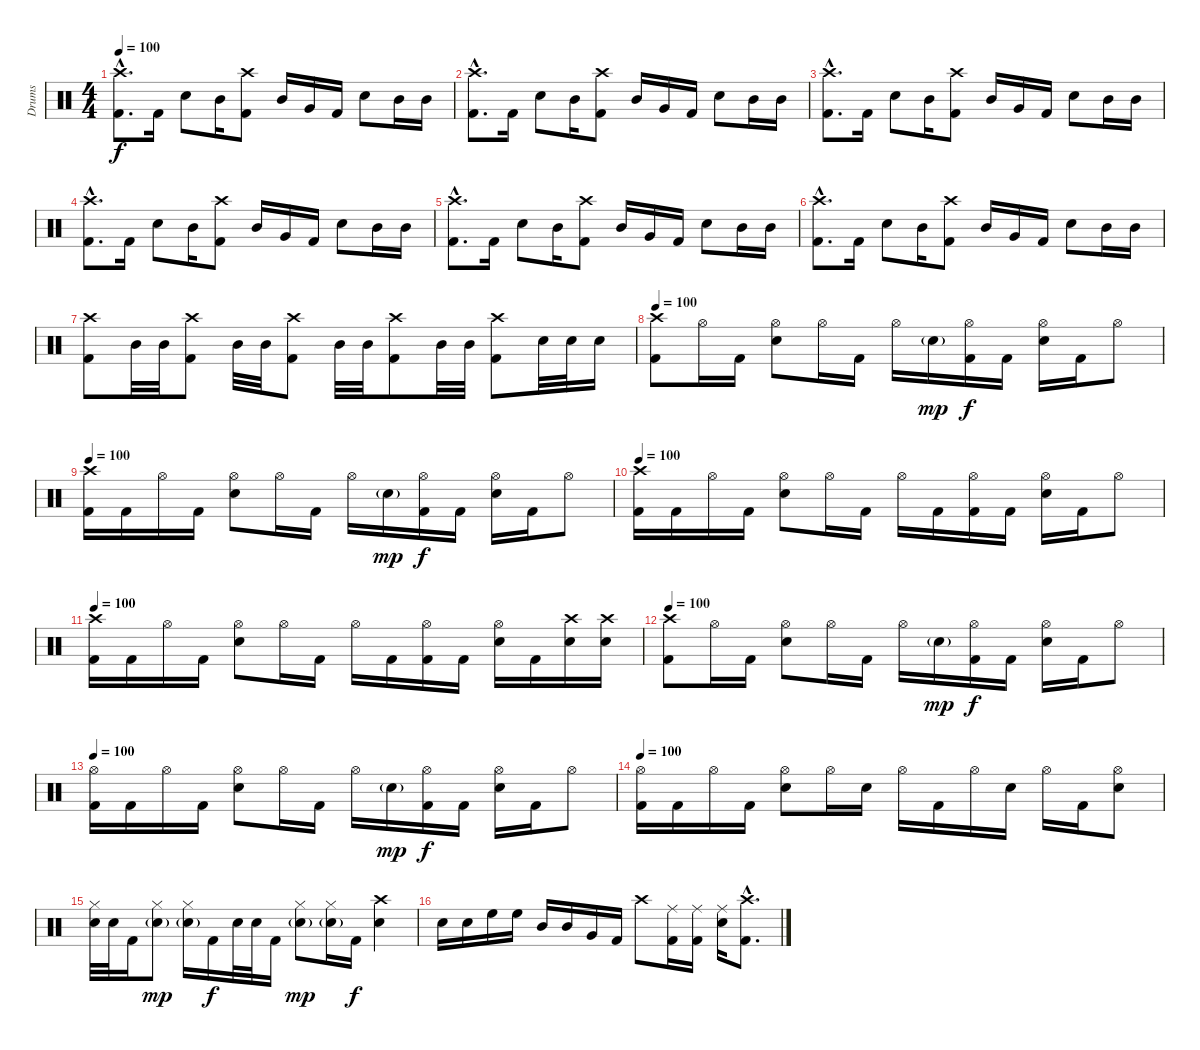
\track ("Drums" "Drums") {instrument percussion}
\staff {score}
\articulation defaults
\ts (4 4)
\tempo 100
\clef neutral
\ks c
("Crash high (hit)"{hac} "Kick (hit) 2"{hac}).8{d dy f} "Kick (hit) 2".16 "Snare (hit) 2".8 "Mid Tom (hit)".16 ("Crash high (hit)" "Kick (hit) 2").8 "Mid Tom (hit)".16 "Very Low Tom (hit)".16 "Kick (hit) 2".16 "Snare (hit) 2".8 "Mid Tom (hit)".16 "Mid Tom (hit)".16 |
("Crash high (hit)"{hac} "Kick (hit) 2"{hac}).8{d} "Kick (hit) 2".16 "Snare (hit) 2".8 "Mid Tom (hit)".16 ("Crash high (hit)" "Kick (hit) 2").8 "Mid Tom (hit)".16 "Very Low Tom (hit)".16 "Kick (hit) 2".16 "Snare (hit) 2".8 "Mid Tom (hit)".16 "Mid Tom (hit)".16 |
("Crash high (hit)"{hac} "Kick (hit) 2"{hac}).8{d} "Kick (hit) 2".16 "Snare (hit) 2".8 "Mid Tom (hit)".16 ("Crash high (hit)" "Kick (hit) 2").8 "Mid Tom (hit)".16 "Very Low Tom (hit)".16 "Kick (hit) 2".16 "Snare (hit) 2".8 "Mid Tom (hit)".16 "Mid Tom (hit)".16 |
("Crash high (hit)"{hac} "Kick (hit) 2"{hac}).8{d} "Kick (hit) 2".16 "Snare (hit) 2".8 "Mid Tom (hit)".16 ("Crash high (hit)" "Kick (hit) 2").8 "Mid Tom (hit)".16 "Very Low Tom (hit)".16 "Kick (hit) 2".16 "Snare (hit) 2".8 "Mid Tom (hit)".16 "Mid Tom (hit)".16 |
("Crash high (hit)"{hac} "Kick (hit) 2"{hac}).8{d} "Kick (hit) 2".16 "Snare (hit) 2".8 "Mid Tom (hit)".16 ("Crash high (hit)" "Kick (hit) 2").8 "Mid Tom (hit)".16 "Very Low Tom (hit)".16 "Kick (hit) 2".16 "Snare (hit) 2".8 "Mid Tom (hit)".16 "Mid Tom (hit)".16 |
("Crash high (hit)"{hac} "Kick (hit) 2"{hac}).8{d} "Kick (hit) 2".16 "Snare (hit) 2".8 "Mid Tom (hit)".16 ("Crash high (hit)" "Kick (hit) 2").8 "Mid Tom (hit)".16 "Very Low Tom (hit)".16 "Kick (hit) 2".16 "Snare (hit) 2".8 "Mid Tom (hit)".16 "Mid Tom (hit)".16 |
("Crash high (hit)" "Kick (hit) 2").8 "Mid Tom (hit)".32 "Mid Tom (hit)".32 ("Crash high (hit)" "Kick (hit) 2").8 "Mid Tom (hit)".32 "Mid Tom (hit)".32 ("Crash high (hit)" "Kick (hit) 2").8 "Mid Tom (hit)".32 "Mid Tom (hit)".32 ("Crash high (hit)" "Kick (hit) 2").8 "Mid Tom (hit)".32 "Mid Tom (hit)".32 ("Crash high (hit)" "Kick (hit) 2").8 "Snare (hit) 2".32 "Snare (hit) 2".32 "Snare (hit) 2".16 |
\tempo 100
("Crash high (hit)" "Kick (hit) 2").8 "Hi-Hat (open)".16 "Kick (hit) 2".16 ("Hi-Hat (open)" "Snare (hit) 2").8 "Hi-Hat (open)".16 "Kick (hit) 2".16 "Hi-Hat (open)".16 "Snare (hit) 2"{g}.16{dy mp} ("Hi-Hat (open)" "Kick (hit) 2").16{dy f} "Kick (hit) 2".16 ("Hi-Hat (open)" "Snare (hit) 2").16 "Kick (hit) 2".16 "Hi-Hat (open)".8 |
\tempo 100
("Crash high (hit)" "Kick (hit) 2").16 "Kick (hit) 2".16 "Hi-Hat (open)".16 "Kick (hit) 2".16 ("Hi-Hat (open)" "Snare (hit) 2").8 "Hi-Hat (open)".16 "Kick (hit) 2".16 "Hi-Hat (open)".16 "Snare (hit) 2"{g}.16{dy mp} ("Hi-Hat (open)" "Kick (hit) 2").16{dy f} "Kick (hit) 2".16 ("Hi-Hat (open)" "Snare (hit) 2").16 "Kick (hit) 2".16 "Hi-Hat (open)".8 |
\tempo 100
("Crash high (hit)" "Kick (hit) 2").16 "Kick (hit) 2".16 "Hi-Hat (open)".16 "Kick (hit) 2".16 ("Hi-Hat (open)" "Snare (hit) 2").8 "Hi-Hat (open)".16 "Kick (hit) 2".16 "Hi-Hat (open)".16 "Kick (hit) 2".16 ("Hi-Hat (open)" "Kick (hit) 2").16 "Kick (hit) 2".16 ("Hi-Hat (open)" "Snare (hit) 2").16 "Kick (hit) 2".16 "Hi-Hat (open)".8 |
\tempo 100
("Crash high (hit)" "Kick (hit) 2").16 "Kick (hit) 2".16 "Hi-Hat (open)".16 "Kick (hit) 2".16 ("Hi-Hat (open)" "Snare (hit) 2").8 "Hi-Hat (open)".16 "Kick (hit) 2".16 "Hi-Hat (open)".16 "Kick (hit) 2".16 ("Hi-Hat (open)" "Kick (hit) 2").16 "Kick (hit) 2".16 ("Hi-Hat (open)" "Snare (hit) 2").16 "Kick (hit) 2".16 ("Crash high (hit)" "Snare (hit) 2").16 ("Crash high (hit)" "Snare (hit) 2").16 |
\tempo 100
("Crash high (hit)" "Kick (hit) 2").8 "Hi-Hat (open)".16 "Kick (hit) 2".16 ("Hi-Hat (open)" "Snare (hit) 2").8 "Hi-Hat (open)".16 "Kick (hit) 2".16 "Hi-Hat (open)".16 "Snare (hit) 2"{g}.16{dy mp} ("Hi-Hat (open)" "Kick (hit) 2").16{dy f} "Kick (hit) 2".16 ("Hi-Hat (open)" "Snare (hit) 2").16 "Kick (hit) 2".16 "Hi-Hat (open)".8 |
\tempo 100
("Hi-Hat (open)" "Kick (hit) 2").16 "Kick (hit) 2".16 "Hi-Hat (open)".16 "Kick (hit) 2".16 ("Hi-Hat (open)" "Snare (hit) 2").8 "Hi-Hat (open)".16 "Kick (hit) 2".16 "Hi-Hat (open)".16 "Snare (hit) 2"{g}.16{dy mp} ("Hi-Hat (open)" "Kick (hit) 2").16{dy f} "Kick (hit) 2".16 ("Hi-Hat (open)" "Snare (hit) 2").16 "Kick (hit) 2".16 "Hi-Hat (open)".8 |
\tempo 100
("Hi-Hat (open)" "Kick (hit) 2").16 "Kick (hit) 2".16 "Hi-Hat (open)".16 "Kick (hit) 2".16 ("Hi-Hat (open)" "Snare (hit) 2").8 "Hi-Hat (open)".16 "Snare (hit) 2".16 "Hi-Hat (open)".16 "Kick (hit) 2".16 "Hi-Hat (open)".16 "Snare (hit) 2".16 "Hi-Hat (open)".16 "Kick (hit) 2".16 ("Hi-Hat (open)" "Snare (hit) 2").8 |
("Snare (hit) 2" "Hi-Hat (closed)").32 "Snare (hit) 2".32 "Kick (hit) 2".16 ("Snare (hit) 2"{g} "Hi-Hat (closed)").8{dy mp} ("Snare (hit) 2"{g} "Hi-Hat (closed)").16 "Kick (hit) 2".16{dy f} "Snare (hit) 2".32 "Snare (hit) 2".32 "Kick (hit) 2".16 ("Snare (hit) 2"{g} "Hi-Hat (closed)").8{dy mp} ("Snare (hit) 2"{g} "Hi-Hat (closed)").16 "Kick (hit) 2".16{dy f} ("Crash high (hit)" "Snare (hit) 2").4 |
"Snare (hit) 2".16 "Snare (hit) 2".16 "High Floor Tom (hit)".16 "High Floor Tom (hit)".16 "Mid Tom (hit)".16 "Mid Tom (hit)".16 "Very Low Tom (hit)".16 "Kick (hit) 2".16 "Crash high (hit)".8 ("Ride (middle)" "Kick (hit) 2").16 ("Ride (middle)" "Kick (hit) 2").16 ("Ride (middle)" "Snare (hit) 2").16 ("Crash high (hit)"{hac} "Kick (hit) 2"{hac}).8{d}
